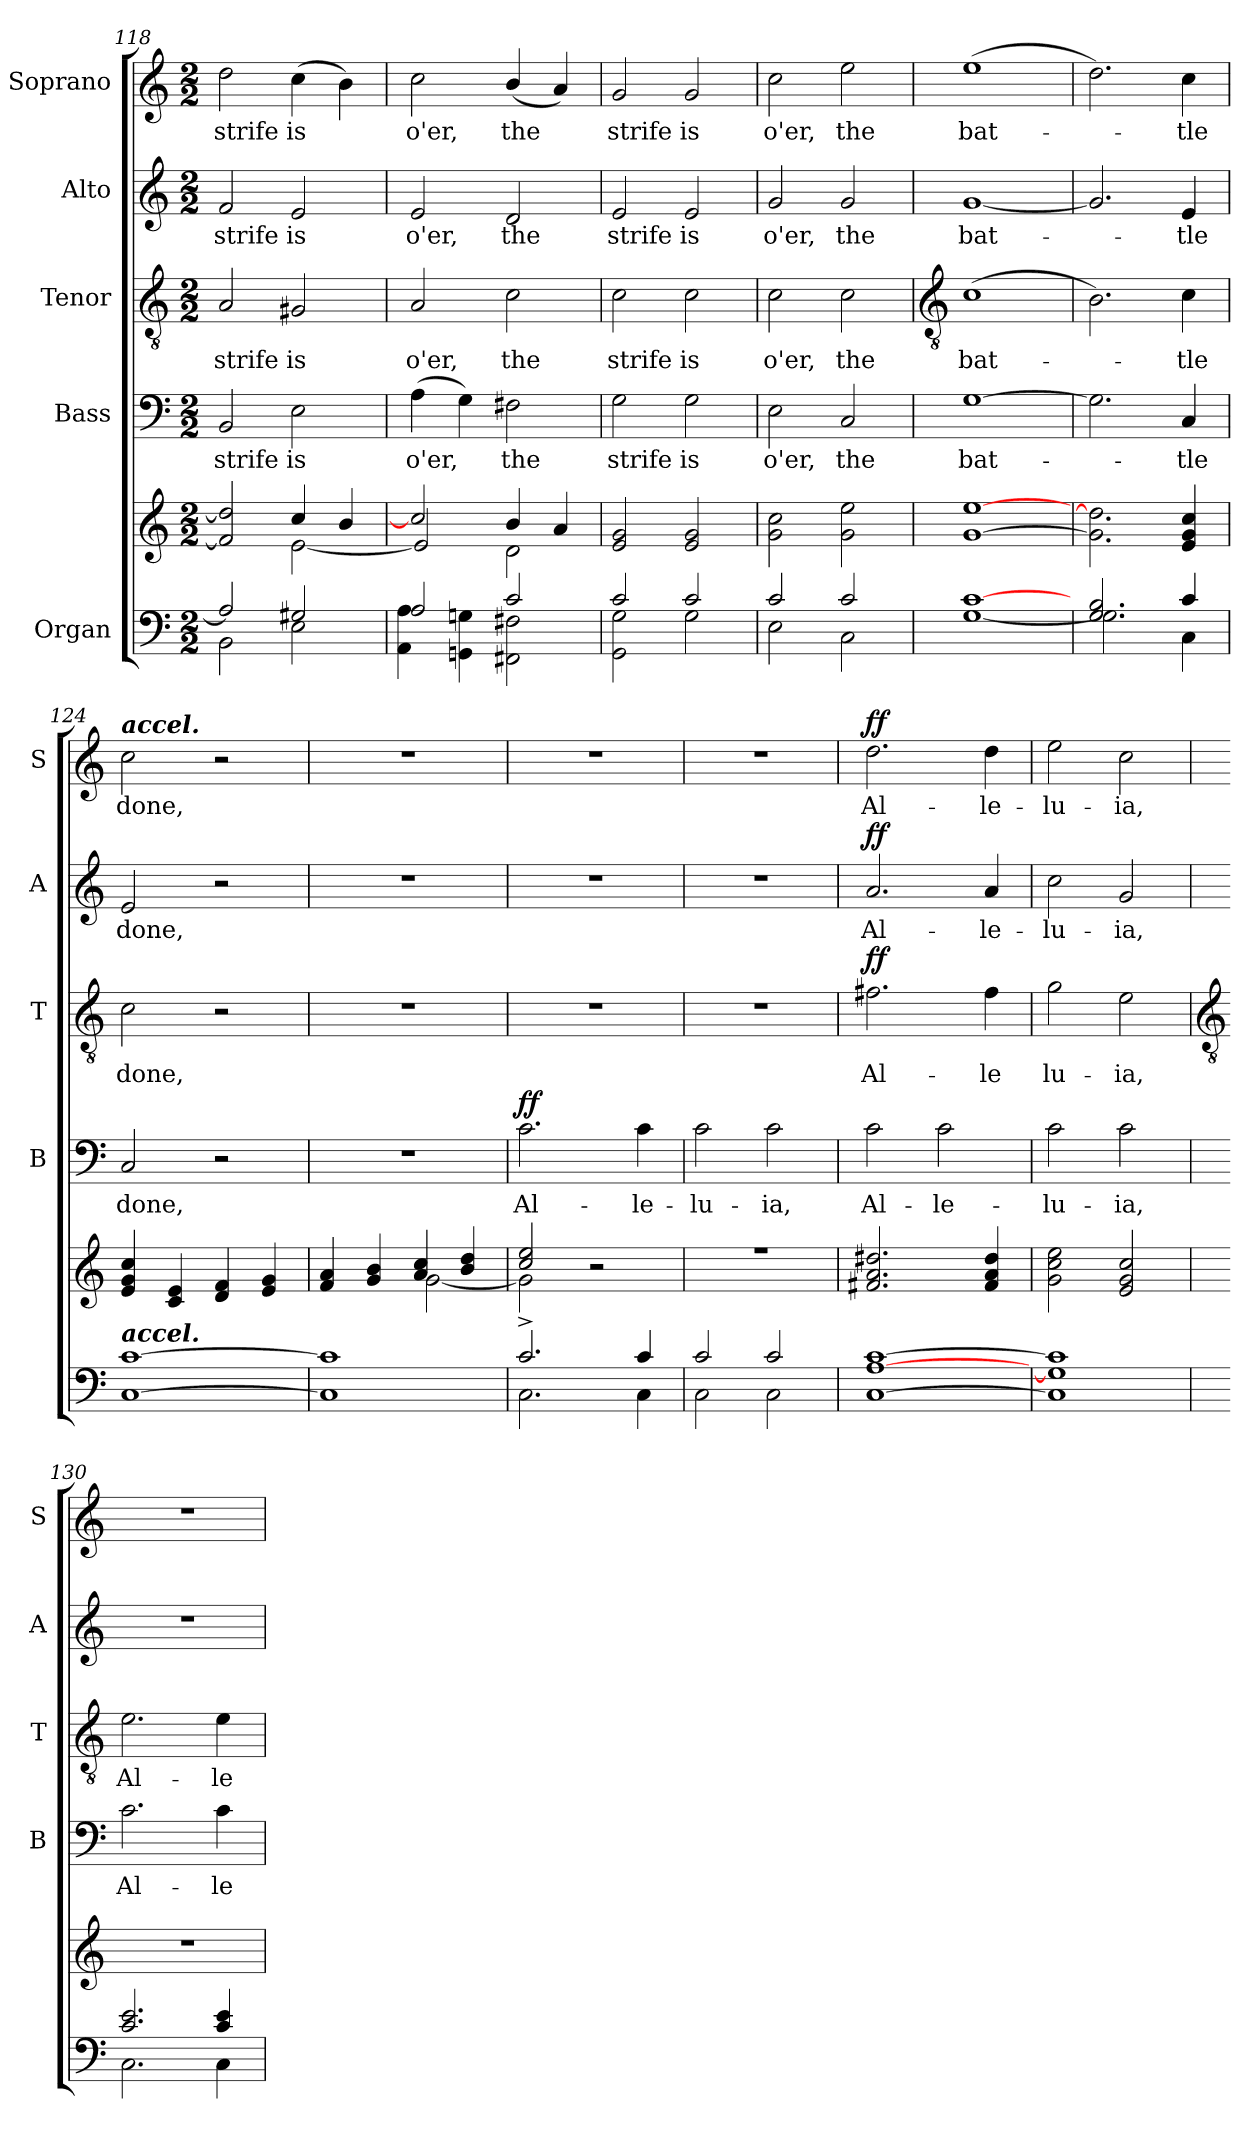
**kern	**kern	**kern	**text	**dynam	**kern	**text	**dynam	**kern	**text	**dynam	**kern	**text	**dynam
*part5	*part5	*part4	*part4	*part4	*part3	*part3	*part3	*part2	*part2	*part2	*part1	*part1	*part1
*staff6	*staff5	*staff4	*staff4	*staff4	*staff3	*staff3	*staff3	*staff2	*staff2	*staff2	*staff1	*staff1	*staff1
*I"Organ	*	*I"Bass	*	*	*I"Tenor	*	*	*I"Alto	*	*	*I"Soprano	*	*
*	*	*I'B	*	*	*I'T	*	*	*I'A	*	*	*I'S	*	*
*clefF4	*clefG2	*clefF4	*	*	*clefGv2	*	*	*clefG2	*	*	*clefG2	*	*
*k[]	*k[]	*k[]	*	*	*k[]	*	*	*k[]	*	*	*k[]	*	*
*C:	*C:	*C:	*	*	*C:	*	*	*C:	*	*	*C:	*	*
*M2/2	*M2/2	*M2/2	*	*	*M2/2	*	*	*M2/2	*	*	*M2/2	*	*
=118	=118	=118	=118	=118	=118	=118	=118	=118	=118	=118	=118	=118	=118
*^	*^	*	*	*	*	*	*	*	*	*	*	*	*
!	!	!	!	!	!LO:LY:b	!	!	!LO:LY:b	!	!	!LO:LY:b	!	!	!LO:LY:b	!
2A/]	2BB\	2f/] 2dd/]	2ryy	2BB/	strife	.	2A/	strife	.	2f/	strife	.	2dd\	strife	.
!	!	!	!	!	!LO:LY:b	!	!	!LO:LY:b	!	!	!LO:LY:b	!	!	!LO:LY:b	!
2G#X/	2E\	4cc/	[2e\	2E\	is	.	2G#X/	is	.	2e/	is	.	(>4cc\	is	.
.	.	4b/	.	.	.	.	.	.	.	.	.	.	4b\)	.	.
=119	=119	=119	=119	=119	=119	=119	=119	=119	=119	=119	=119	=119	=119	=119	=119
!	!	!	!	!	!LO:LY:b	!	!	!LO:LY:b	!	!	!LO:LY:b	!	!	!LO:LY:b	!
2A/	4AA\ 4A\	2cc/]	2e/]	(>4A\	o'er,	.	2A/	o'er,	.	2e/	o'er,	.	2cc\	o'er,	.
.	4GGn\ 4Gn\	.	.	4G\)	.	.	.	.	.	.	.	.	.	.	.
!	!	!	!	!	!LO:LY:b	!	!	!LO:LY:b	!	!	!LO:LY:b	!	!	!LO:LY:b	!
2c/	2FF#X\ 2F#X\	4b/	2d\	2F#X\	the	.	2c\	the	.	2d/	the	.	(<4b/	the	.
.	.	4a/	.	.	.	.	.	.	.	.	.	.	4a/)	.	.
=120	=120	=120	=120	=120	=120	=120	=120	=120	=120	=120	=120	=120	=120	=120	=120
!	!	!	!	!	!LO:LY:b	!	!	!LO:LY:b	!	!	!LO:LY:b	!	!	!LO:LY:b	!
2c/	2GG\ 2G\	2e/ 2g/	1ryy	2G\	strife	.	2c\	strife	.	2e/	strife	.	2g/	strife	.
!	!	!	!	!	!LO:LY:b	!	!	!LO:LY:b	!	!	!LO:LY:b	!	!	!LO:LY:b	!
2c/	2G\	2e/ 2g/	.	2G\	is	.	2c\	is	.	2e/	is	.	2g/	is	.
=121	=121	=121	=121	=121	=121	=121	=121	=121	=121	=121	=121	=121	=121	=121	=121
!	!	!	!	!	!LO:LY:b	!	!	!LO:LY:b	!	!	!LO:LY:b	!	!	!LO:LY:b	!
2c/	2E\	2g\ 2cc\	1ryy	2E\	o'er,	.	2c\	o'er,	.	2g/	o'er,	.	2cc\	o'er,	.
!	!	!	!	!	!LO:LY:b	!	!	!LO:LY:b	!	!	!LO:LY:b	!	!	!LO:LY:b	!
2c/	2C\	2g\ 2ee\	.	2C/	the	.	2c\	the	.	2g/	the	.	2ee\	the	.
!!LO:LB:g=z
=122	=122	=122	=122	=122	=122	=122	=122	=122	=122	=122	=122	=122	=122	=122	=122
*	*	*	*	*	*	*	*clefGv2	*	*	*	*	*	*	*	*
!	!	!	!	!	!LO:LY:b	!	!	!LO:LY:b	!	!	!LO:LY:b	!	!	!LO:LY:b	!
[1c/	[1G\	[1g/ [1ee/	1ryy	[1G	bat-	.	(>1c	bat-	.	[1g	bat-	.	(>1ee	bat-	.
=123	=123	=123	=123	=123	=123	=123	=123	=123	=123	=123	=123	=123	=123	=123	=123
2.G/ 2.B/	2.G\]	2.g\] 2.dd\]	1ryy	2.G\]	.	.	2.B\)	.	.	2.g/]	.	.	2.dd\)	.	.
!	!	!	!	!	!LO:LY:b	!	!	!LO:LY:b	!	!	!LO:LY:b	!	!	!LO:LY:b	!
4c/	4C\	4e/ 4g/ 4cc/	.	4C/	tle	.	4c\	tle	.	4e/	tle	.	4cc\	tle	.
=124	=124	=124	=124	=124	=124	=124	=124	=124	=124	=124	=124	=124	=124	=124	=124
!	!	!	!	!	!	!	!	!	!	!	!	!	!LO:TX:a:Bi:t=accel.	!	!
!LO:TX:a:Bi:t=accel.	!	!	!	!	!	!	!	!	!	!	!	!	!	!	!
!	!	!	!	!	!LO:LY:b	!	!	!LO:LY:b	!	!	!LO:LY:b	!	!	!LO:LY:b	!
[1C/ [1c/	1ryy	4e/ 4g/ 4cc/	1ryy	2C/	done,	.	2c\	done,	.	2e/	done,	.	2cc\	done,	.
.	.	4c/ 4e/	.	.	.	.	.	.	.	.	.	.	.	.	.
.	.	4d/ 4f/	.	2r	.	.	2r	.	.	2r	.	.	2r	.	.
.	.	4e/ 4g/	.	.	.	.	.	.	.	.	.	.	.	.	.
=125	=125	=125	=125	=125	=125	=125	=125	=125	=125	=125	=125	=125	=125	=125	=125
1C/] 1c/]	1ryy	4f/ 4a/	2ryy	1r	.	.	1r	.	.	1r	.	.	1r	.	.
.	.	4g/ 4b/	.	.	.	.	.	.	.	.	.	.	.	.	.
.	.	4a/ 4cc/	[2g\	.	.	.	.	.	.	.	.	.	.	.	.
.	.	4b/ 4dd/	.	.	.	.	.	.	.	.	.	.	.	.	.
=126	=126	=126	=126	=126	=126	=126	=126	=126	=126	=126	=126	=126	=126	=126	=126
!	!	!	!	!	!LO:LY:b	!LO:DY:b	!	!	!	!	!	!	!	!	!
2.c/	2.C\	2cc/ 2ee/	2g^\]	2.c\	Al-	ff	1r	.	.	1r	.	.	1r	.	.
.	.	2r	2ryy	.	.	.	.	.	.	.	.	.	.	.	.
!	!	!	!	!	!LO:LY:b	!	!	!	!	!	!	!	!	!	!
4c/	4C\	.	.	4c\	-le-	.	.	.	.	.	.	.	.	.	.
=127	=127	=127	=127	=127	=127	=127	=127	=127	=127	=127	=127	=127	=127	=127	=127
!	!	!	!	!	!LO:LY:b	!	!	!	!	!	!	!	!	!	!
2c/	2C\	1r	1ryy	2c\	-lu-	.	1r	.	.	1r	.	.	1r	.	.
!	!	!	!	!	!LO:LY:b	!	!	!	!	!	!	!	!	!	!
2c/	2C\	.	.	2c\	-ia,	.	.	.	.	.	.	.	.	.	.
=128	=128	=128	=128	=128	=128	=128	=128	=128	=128	=128	=128	=128	=128	=128	=128
!	!	!	!	!	!LO:LY:b	!	!	!LO:LY:b	!LO:DY:b	!	!LO:LY:b	!LO:DY:b	!	!LO:LY:b	!LO:DY:b
[1C/ [1A/ [1c/	1ryy	2.f#X/ 2.a/ 2.dd#X/	1ryy	2c\	Al-	.	2.f#X\	Al-	ff	2.a/	Al-	ff	2.dd\	Al-	ff
!	!	!	!	!	!LO:LY:b	!	!	!	!	!	!	!	!	!	!
.	.	.	.	2c\	-le-	.	.	.	.	.	.	.	.	.	.
!	!	!	!	!	!	!	!	!LO:LY:b	!	!	!LO:LY:b	!	!	!LO:LY:b	!
.	.	4f#/ 4a/ 4dd#/	.	.	.	.	4f#\	-le	.	4a/	-le-	.	4dd\	-le-	.
=129	=129	=129	=129	=129	=129	=129	=129	=129	=129	=129	=129	=129	=129	=129	=129
!	!	!	!	!	!LO:LY:b	!	!	!LO:LY:b	!	!	!LO:LY:b	!	!	!LO:LY:b	!
1C/] 1G/] 1c/]	1ryy	2g\ 2cc\ 2ee\	1ryy	2c\	-lu-	.	2g\	lu-	.	2cc\	-lu-	.	2ee\	-lu-	.
!	!	!	!	!	!LO:LY:b	!	!	!LO:LY:b	!	!	!LO:LY:b	!	!	!LO:LY:b	!
.	.	2e/ 2g/ 2cc/	.	2c\	-ia,	.	2e\	-ia,	.	2g/	-ia,	.	2cc\	-ia,	.
*	*	*v	*v	*	*	*	*	*	*	*	*	*	*	*	*
!!LO:LB:g=z
=130	=130	=130	=130	=130	=130	=130	=130	=130	=130	=130	=130	=130	=130	=130
*	*	*	*	*	*	*clefGv2	*	*	*	*	*	*	*	*
*	*	*^	*	*	*	*	*	*	*	*	*	*	*	*
*	*	*	*^	*	*	*	*	*	*	*	*	*	*	*	*
!	!	!	!	!	!	!LO:LY:b	!	!	!LO:LY:b	!	!	!	!	!	!	!
2.c/ 2.e/	2.C\	1r	1ryy	1ryy	2.c\	Al-	.	2.e\	Al-	.	1r	.	.	1r	.	.
!	!	!	!	!	!	!LO:LY:b	!	!	!LO:LY:b	!	!	!	!	!	!	!
4c/ 4e/	4C\	.	.	.	4c\	-le-	.	4e\	-le-	.	.	.	.	.	.	.
*v	*v	*	*	*	*	*	*	*	*	*	*	*	*	*	*	*
*	*v	*v	*v	*	*	*	*	*	*	*	*	*	*	*	*
=	=	=	=	=	=	=	=	=	=	=	=	=	=
*-	*-	*-	*-	*-	*-	*-	*-	*-	*-	*-	*-	*-	*-
